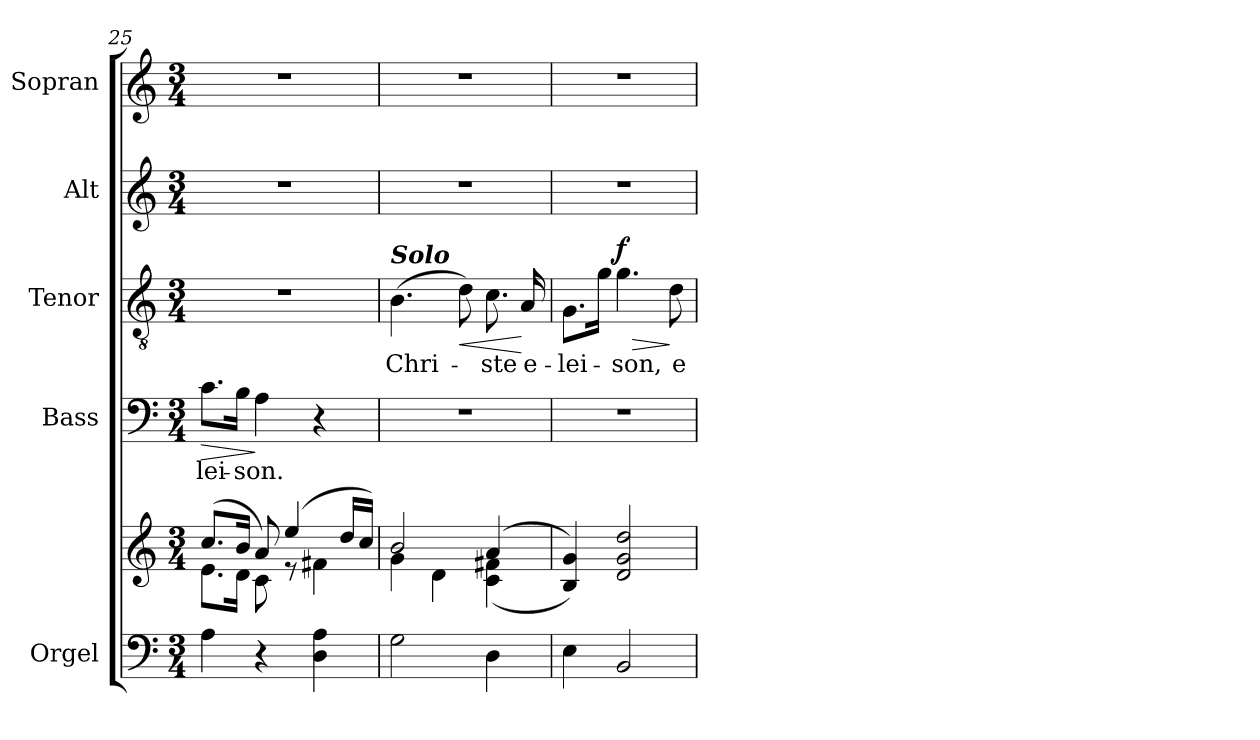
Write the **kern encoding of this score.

**kern	**kern	**kern	**text	**dynam	**kern	**text	**dynam	**kern	**kern
*part5	*part5	*part4	*part4	*part4	*part3	*part3	*part3	*part2	*part1
*staff6	*staff5	*staff4	*staff4	*staff4	*staff3	*staff3	*staff3	*staff2	*staff1
*I"Orgel	*	*I"Bass	*	*	*I"Tenor	*	*	*I"Alt	*I"Sopran
*I'Org.	*	*I'B.	*	*	*I'T.	*	*	*I'A.	*I'S.
*clefF4	*clefG2	*clefF4	*	*	*clefGv2	*	*	*clefG2	*clefG2
*k[]	*k[]	*k[]	*	*	*k[]	*	*	*k[]	*k[]
*C:	*C:	*C:	*	*	*C:	*	*	*C:	*C:
*M3/4	*M3/4	*M3/4	*	*	*M3/4	*	*	*M3/4	*M3/4
=25	=25	=25	=25	=25	=25	=25	=25	=25	=25
*	*^	*	*	*	*	*	*	*	*
!	!	!	!	!LO:LY:b	!LO:HP:b	!	!	!	!	!
4A\	(>8.cc/L	8.e\L	8.c\L	-lei-	>	2.r	.	.	2.r	2.r
.	16b/Jk	16d\Jk	16B\Jk	.	.	.	.	.	.	.
!	!	!	!	!LO:LY:b	!	!	!	!	!	!
4r	8a/)	8c\	4A\	-son.	]	.	.	.	.	.
.	(4ee/	8rd	.	.	.	.	.	.	.	.
4D\ 4A\	.	4f#X\	4r	.	.	.	.	.	.	.
.	16dd/LL	.	.	.	.	.	.	.	.	.
.	16cc/JJ)	.	.	.	.	.	.	.	.	.
=26	=26	=26	=26	=26	=26	=26	=26	=26	=26	=26
!	!	!	!	!	!	!LO:TX:a:Bi:t=Solo	!	!	!	!
!	!	!	!	!	!	!	!LO:LY:b	!	!	!
2G\	2b/	4g\	2.r	.	.	(>4.B\	Chri-	.	2.r	2.r
.	.	4d\	.	.	.	.	.	.	.	.
!	!	!	!	!	!	!	!	!LO:HP:b	!	!
.	.	.	.	.	.	8d\)	.	<	.	.
!	!	!	!	!	!	!	!LO:LY:b	!	!	!
4D\	(4a/	(4c\ 4f#X\	.	.	.	8.c\	-ste	.	.	.
!	!	!	!	!	!	!	!LO:LY:b	!	!	!
.	.	.	.	.	.	16A/	e-	[	.	.
*	*v	*v	*	*	*	*	*	*	*	*
=27	=27	=27	=27	=27	=27	=27	=27	=27	=27
!	!	!	!	!	!	!LO:LY:b	!	!	!
4E\	4B/ 4g/))	2.r	.	.	8.G\L	-lei-	.	2.r	2.r
.	.	.	.	.	16g\Jk	.	.	.	.
!	!	!	!	!	!	!LO:LY:b	!LO:HP:b	!	!
!	!	!	!	!	!	!	!LO:DY:n=1:a	!	!
2BB/	2d/ 2g/ 2dd/	.	.	.	4.g\	-son,	> f	.	.
!	!	!	!	!	!	!LO:LY:b	!	!	!
.	.	.	.	.	8d\	e-	]	.	.
=	=	=	=	=	=	=	=	=	=
*-	*-	*-	*-	*-	*-	*-	*-	*-	*-
